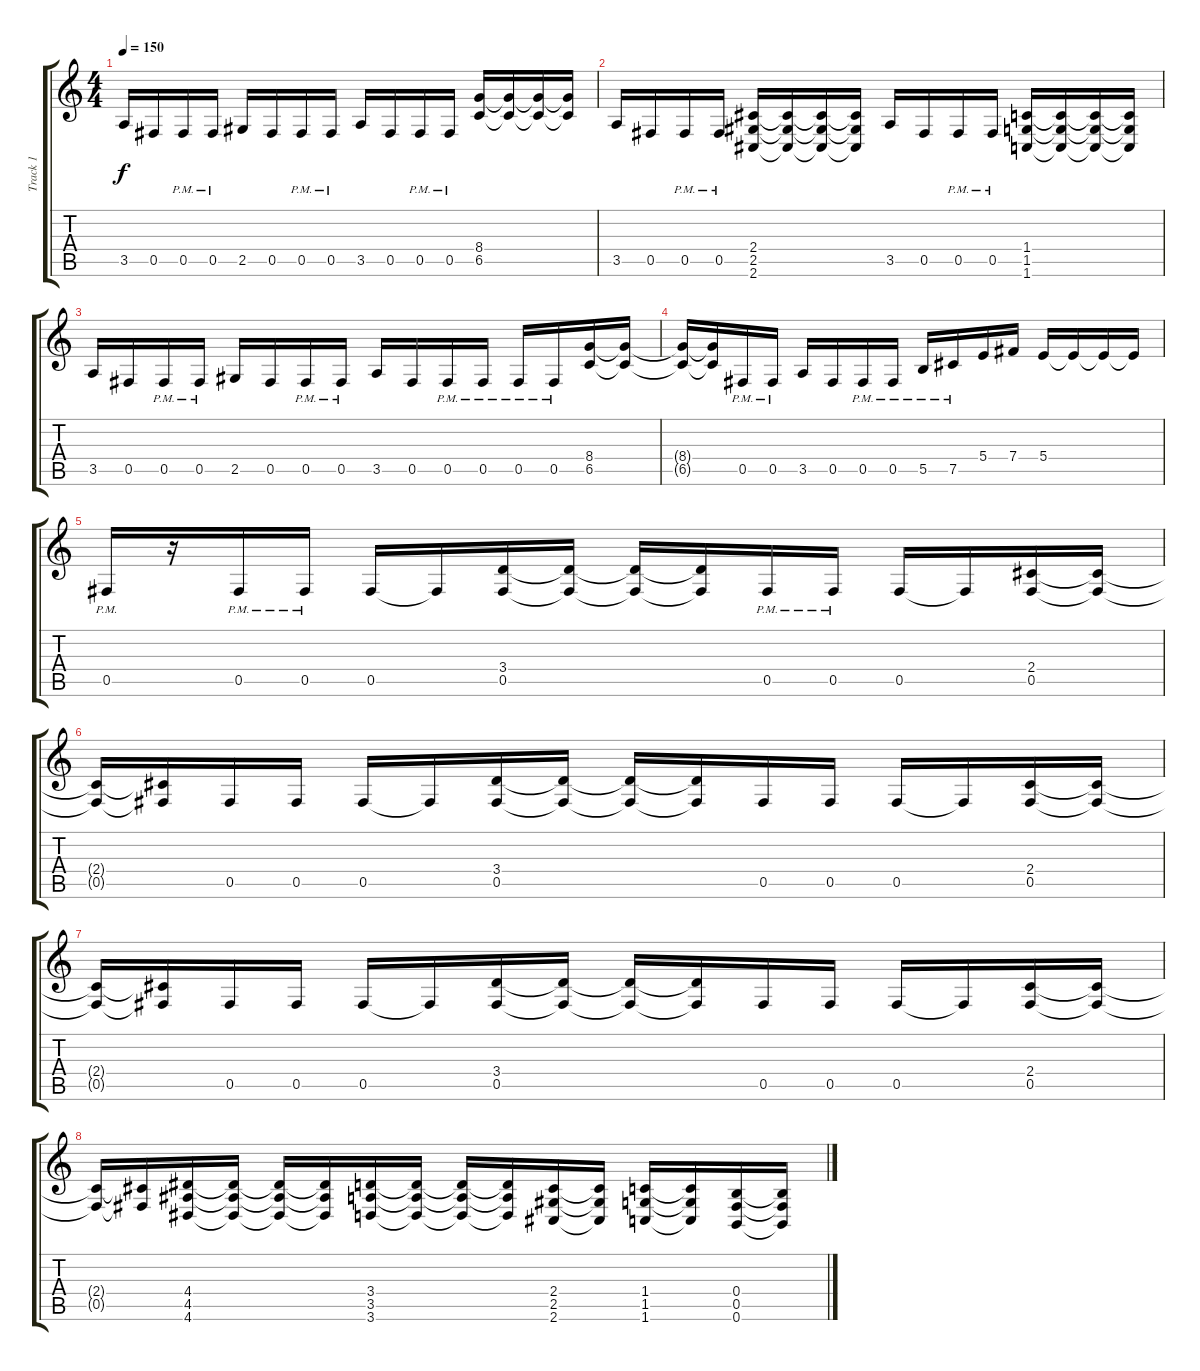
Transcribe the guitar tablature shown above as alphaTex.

\track ("Track 1" "Track 1") {instrument distortionguitar}
\staff {score tabs}
\tuning (Db4 Ab3 E3 B2 Gb2 B1) {hide}
\ts (4 4)
\tempo 150
\clef g2
\ks c
3.5.16{dy f} 0.5.16 0.5{pm}.16 0.5{pm}.16 2.5.16 0.5.16 0.5{pm}.16 0.5{pm}.16 3.5.16 0.5.16 0.5{pm}.16 0.5{pm}.16 (8.4 6.5).16 (8.4{t} 6.5{t}).16 (8.4{t} 6.5{t}).16 (8.4{t} 6.5{t}).16 |
3.5.16 0.5.16 0.5{pm}.16 0.5{pm}.16 (2.4 2.5 2.6).16 (2.4{t} 2.5{t} 2.6{t}).16 (2.4{t} 2.5{t} 2.6{t}).16 (2.4{t} 2.5{t} 2.6{t}).16 3.5.16 0.5.16 0.5{pm}.16 0.5{pm}.16 (1.4 1.5 1.6).16 (1.4{t} 1.5{t} 1.6{t}).16 (1.4{t} 1.5{t} 1.6{t}).16 (1.4{t} 1.5{t} 1.6{t}).16 |
3.5.16 0.5.16 0.5{pm}.16 0.5{pm}.16 2.5.16 0.5.16 0.5{pm}.16 0.5{pm}.16 3.5.16 0.5.16 0.5{pm}.16 0.5{pm}.16 0.5{pm}.16 0.5{pm}.16 (8.4 6.5).16 (8.4{t} 6.5{t}).16 |
(8.4{t} 6.5{t}).16 (8.4{t} 6.5{t}).16 0.5{pm}.16 0.5{pm}.16 3.5.16 0.5.16 0.5{pm}.16 0.5{pm}.16 5.5{pm}.16 7.5{pm}.16 5.4.16 7.4.16 5.4.16 5.4{t}.16 5.4{t}.16 5.4{t}.16 |
0.5{pm}.16 r.16 0.5{pm}.16 0.5{pm}.16 0.5.16 0.5{t}.16 (3.4 0.5).16 (3.4{t} 0.5{t}).16 (3.4{t} 0.5{t}).16 (3.4{t} 0.5{t}).16 0.5{pm}.16 0.5{pm}.16 0.5.16 0.5{t}.16 (2.4 0.5).16 (2.4{t} 0.5{t}).16 |
(2.4{t} 0.5{t}).16 (2.4{t} 0.5{t}).16 0.5.16 0.5.16 0.5.16 0.5{t}.16 (3.4 0.5).16 (3.4{t} 0.5{t}).16 (3.4{t} 0.5{t}).16 (3.4{t} 0.5{t}).16 0.5.16 0.5.16 0.5.16 0.5{t}.16 (2.4 0.5).16 (2.4{t} 0.5{t}).16 |
(2.4{t} 0.5{t}).16 (2.4{t} 0.5{t}).16 0.5.16 0.5.16 0.5.16 0.5{t}.16 (3.4 0.5).16 (3.4{t} 0.5{t}).16 (3.4{t} 0.5{t}).16 (3.4{t} 0.5{t}).16 0.5.16 0.5.16 0.5.16 0.5{t}.16 (2.4 0.5).16 (2.4{t} 0.5{t}).16 |
(2.4{t} 0.5{t}).16 (2.4{t} 0.5{t}).16 (4.4 4.5 4.6).16 (4.4{t} 4.5{t} 4.6{t}).16 (4.4{t} 4.5{t} 4.6{t}).16 (4.4{t} 4.5{t} 4.6{t}).16 (3.4 3.5 3.6).16 (3.4{t} 3.5{t} 3.6{t}).16 (3.4{t} 3.5{t} 3.6{t}).16 (3.4{t} 3.5{t} 3.6{t}).16 (2.4 2.5 2.6).16 (2.4{t} 2.5{t} 2.6{t}).16 (1.4 1.5 1.6).16 (1.4{t} 1.5{t} 1.6{t}).16 (0.4 0.5 0.6).16 (0.4{t} 0.5{t} 0.6{t}).16
